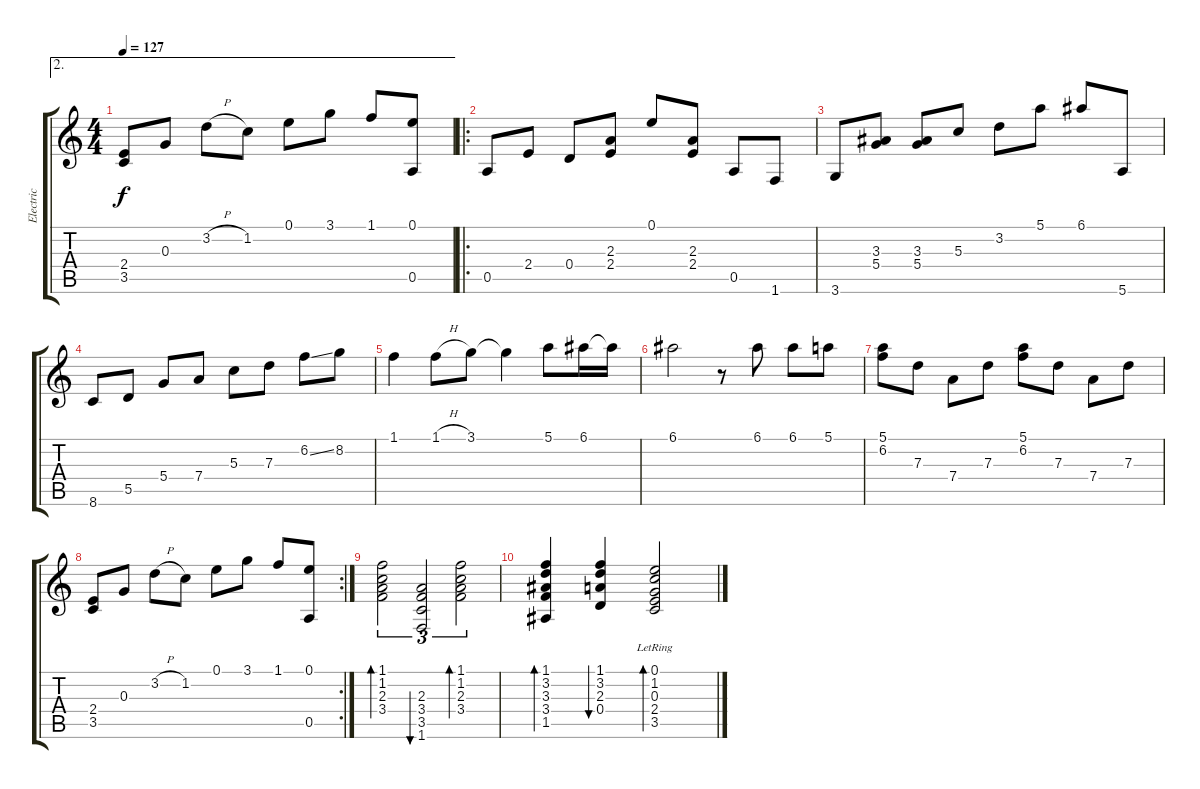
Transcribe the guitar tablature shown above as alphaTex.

\track ("Electric" "Electric") {instrument electricguitarclean}
\staff {score tabs}
\tuning (E4 B3 G3 D3 A2 E2) {hide}
\ae 2
\ts (4 4)
\tempo 127
\clef g2
\ks c
(2.4 3.5).8{dy f} 0.3.8 3.2{h}.8 1.2.8 0.1.8 3.1.8 1.1.8 (0.1 0.5).8 |
\ro
0.5.8 2.4.8 0.4.8 (2.3 2.4).8 0.1.8 (2.3 2.4).8 0.5.8 1.6.8 |
3.6.8 (3.3 5.4).8 (3.3 5.4).8 5.3.8 3.2.8 5.1.8 6.1.8 5.6.8 |
8.6.8 5.5.8 5.4.8 7.4.8 5.3.8 7.3.8 6.2{ss}.8 8.2.8 |
1.1.4 1.1{h}.8 3.1.8 3.1{t}.4 5.1.8 6.1.16 6.1{t}.16 |
6.1.2 r.8 6.1.8 6.1.8 5.1.8 |
(5.1 6.2).8 7.3.8 7.4.8 7.3.8 (5.1 6.2).8 7.3.8 7.4.8 7.3.8 |
\rc 2
(2.4 3.5).8 0.3.8 3.2{h}.8 1.2.8 0.1.8 3.1.8 1.1.8 (0.1 0.5).8 |
(1.1 1.2 2.3 3.4).2{tu (3 2) bd 60} (2.3 3.4 3.5 1.6).2{tu (3 2) bu 60} (1.1 1.2 2.3 3.4).2{tu (3 2) bd 60} |
(1.1 3.2 3.3 3.4 1.5).4{bd 120} (1.1 3.2 2.3 0.4).4{bu 120} (0.1{lr} 1.2{lr} 0.3{lr} 2.4{lr} 3.5{lr}).2{bd 480}
